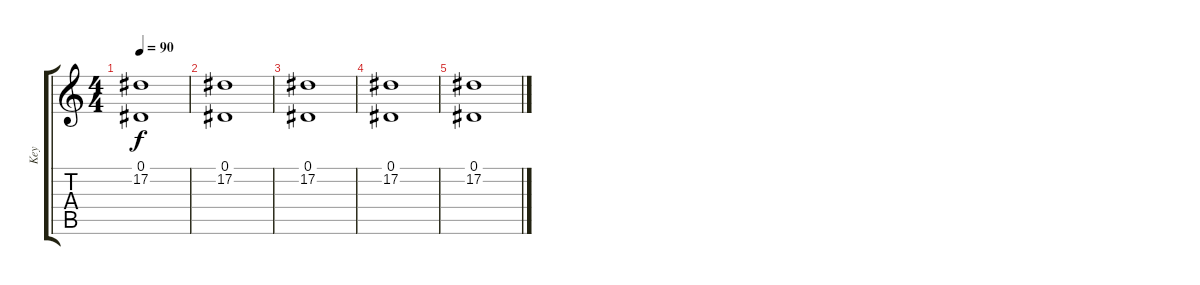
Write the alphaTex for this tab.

\track ("Key" "Key") {instrument lead2sawtooth}
\staff {score tabs}
\tuning (Eb4 Bb3 Gb3 Db3 Ab2 Eb2) {hide}
\ts (4 4)
\tempo 90
\clef g2
\ks c
(0.1 17.2).1{dy f instrument lead2sawtooth} |
(0.1 17.2).1 |
(0.1 17.2).1 |
(0.1 17.2).1 |
(0.1 17.2).1
